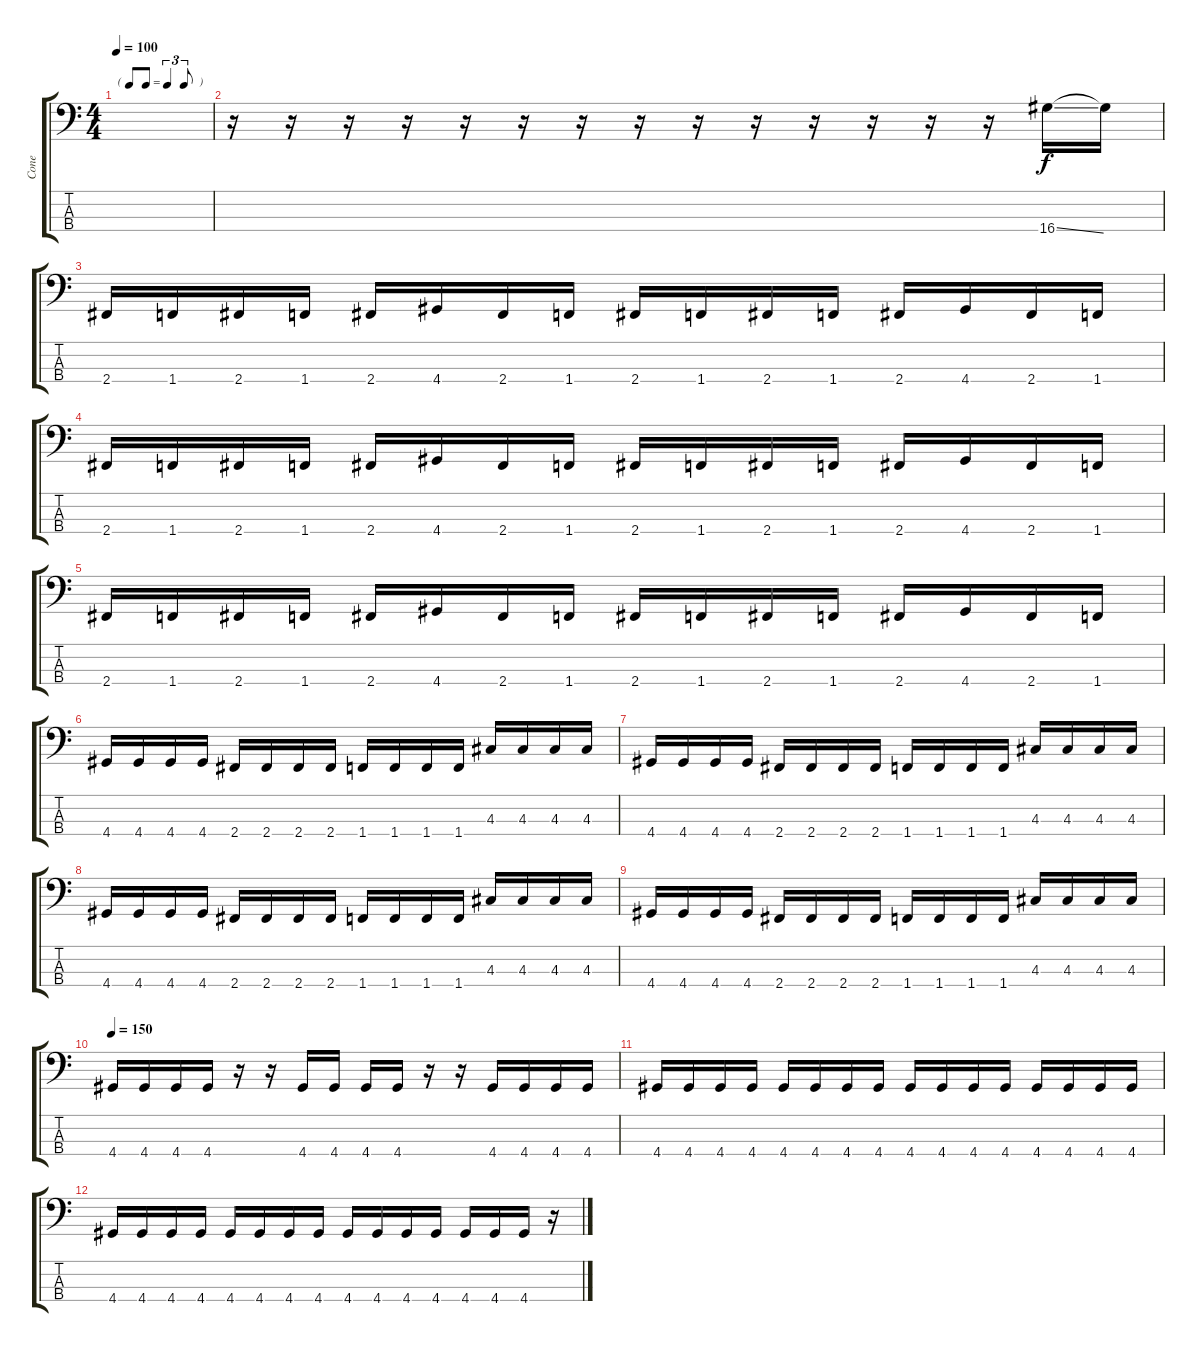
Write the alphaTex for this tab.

\track ("Cone" "Cone") {instrument electricbasspick}
\staff {score tabs}
\tuning (G2 D2 A1 E1) {hide}
\ts (4 4)
\tf triplet8th
\tempo 100
\clef f4
\ks c
|
r.16 r.16 r.16 r.16 r.16 r.16 r.16 r.16 r.16 r.16 r.16 r.16 r.16 r.16 16.4{ss}.16 16.4{t}.16 |
2.4.16 1.4.16 2.4.16 1.4.16 2.4.16 4.4.16 2.4.16 1.4.16 2.4.16 1.4.16 2.4.16 1.4.16 2.4.16 4.4.16 2.4.16 1.4.16 |
2.4.16 1.4.16 2.4.16 1.4.16 2.4.16 4.4.16 2.4.16 1.4.16 2.4.16 1.4.16 2.4.16 1.4.16 2.4.16 4.4.16 2.4.16 1.4.16 |
2.4.16 1.4.16 2.4.16 1.4.16 2.4.16 4.4.16 2.4.16 1.4.16 2.4.16 1.4.16 2.4.16 1.4.16 2.4.16 4.4.16 2.4.16 1.4.16 |
4.4.16 4.4.16 4.4.16 4.4.16 2.4.16 2.4.16 2.4.16 2.4.16 1.4.16 1.4.16 1.4.16 1.4.16 4.3.16 4.3.16 4.3.16 4.3.16 |
4.4.16 4.4.16 4.4.16 4.4.16 2.4.16 2.4.16 2.4.16 2.4.16 1.4.16 1.4.16 1.4.16 1.4.16 4.3.16 4.3.16 4.3.16 4.3.16 |
4.4.16 4.4.16 4.4.16 4.4.16 2.4.16 2.4.16 2.4.16 2.4.16 1.4.16 1.4.16 1.4.16 1.4.16 4.3.16 4.3.16 4.3.16 4.3.16 |
4.4.16 4.4.16 4.4.16 4.4.16 2.4.16 2.4.16 2.4.16 2.4.16 1.4.16 1.4.16 1.4.16 1.4.16 4.3.16 4.3.16 4.3.16 4.3.16 |
\tempo 150
4.4.16 4.4.16 4.4.16 4.4.16 r.16 r.16 4.4.16 4.4.16 4.4.16 4.4.16 r.16 r.16 4.4.16 4.4.16 4.4.16 4.4.16 |
4.4.16 4.4.16 4.4.16 4.4.16 4.4.16 4.4.16 4.4.16 4.4.16 4.4.16 4.4.16 4.4.16 4.4.16 4.4.16 4.4.16 4.4.16 4.4.16 |
4.4.16 4.4.16 4.4.16 4.4.16 4.4.16 4.4.16 4.4.16 4.4.16 4.4.16 4.4.16 4.4.16 4.4.16 4.4.16 4.4.16 4.4.16 r.16
